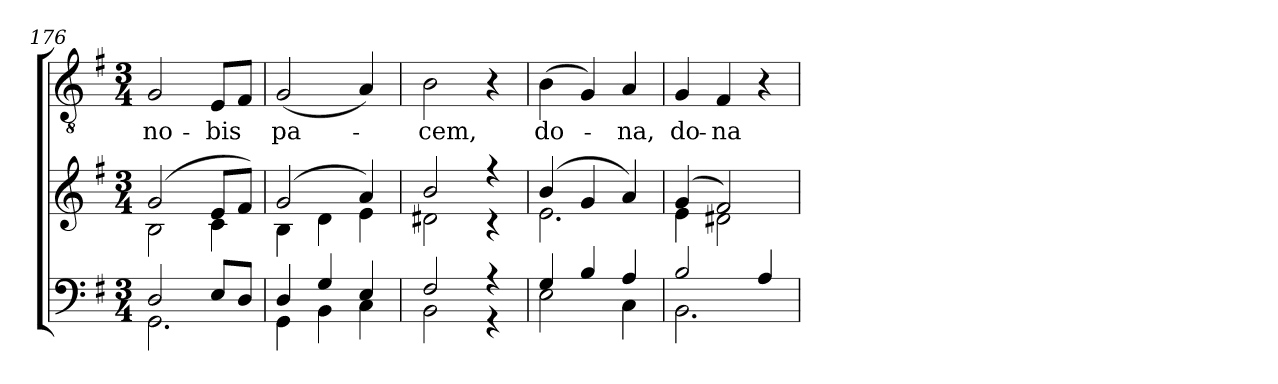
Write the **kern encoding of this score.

**kern	**kern	**kern	**text
*part2	*part2	*part1	*part1
*staff3	*staff2	*staff1	*staff1
!!LO:LB:g=z
*clefF4	*clefG2	*clefGv2	*
*k[f#]	*k[f#]	*k[f#]	*
*G:	*G:	*G:	*
*M3/4	*M3/4	*M3/4	*
=176	=176	=176	=176
*^	*^	*	*
!	!	!	!	!	!LO:LY:b
2D/	2.GG\	(2g/	2B\	2G/	no-
!	!	!	!	!	!LO:LY:b
8E/L	.	8e/L	4c\	8E/L	-bis
8D/J	.	8f#/J)	.	8F#/J	.
=177	=177	=177	=177	=177	=177
!	!	!	!	!	!LO:LY:b
4D/	4GG\	(2g/	4B\	(<2G/	pa-
4G/	4BB\	.	4d\	.	.
4E/	4C\	4a/)	4e\	4A/)	.
=178	=178	=178	=178	=178	=178
!	!	!	!	!	!LO:LY:b
2F#/	2BB\	2b/	2d#X\	2B\	-cem,
4r	4r	4r	4r	4r	.
=179	=179	=179	=179	=179	=179
!	!	!	!	!	!LO:LY:b
4G/	2E\	(4b/	2.e\	(>4B\	do-
4B/	.	4g/	.	4G/)	.
!	!	!	!	!	!LO:LY:b
4A/	4C\	4a/)	.	4A/	-na,
=180	=180	=180	=180	=180	=180
!	!	!	!	!	!LO:LY:b
2B/	2.BB\	(4g/	4e\	4G/	do-
!	!	!	!	!	!LO:LY:b
.	.	2f#/)	2d#X\	4F#/	-na
4A/	.	.	.	4r	.
*v	*v	*	*	*	*
*	*v	*v	*	*
=	=	=	=
*-	*-	*-	*-
